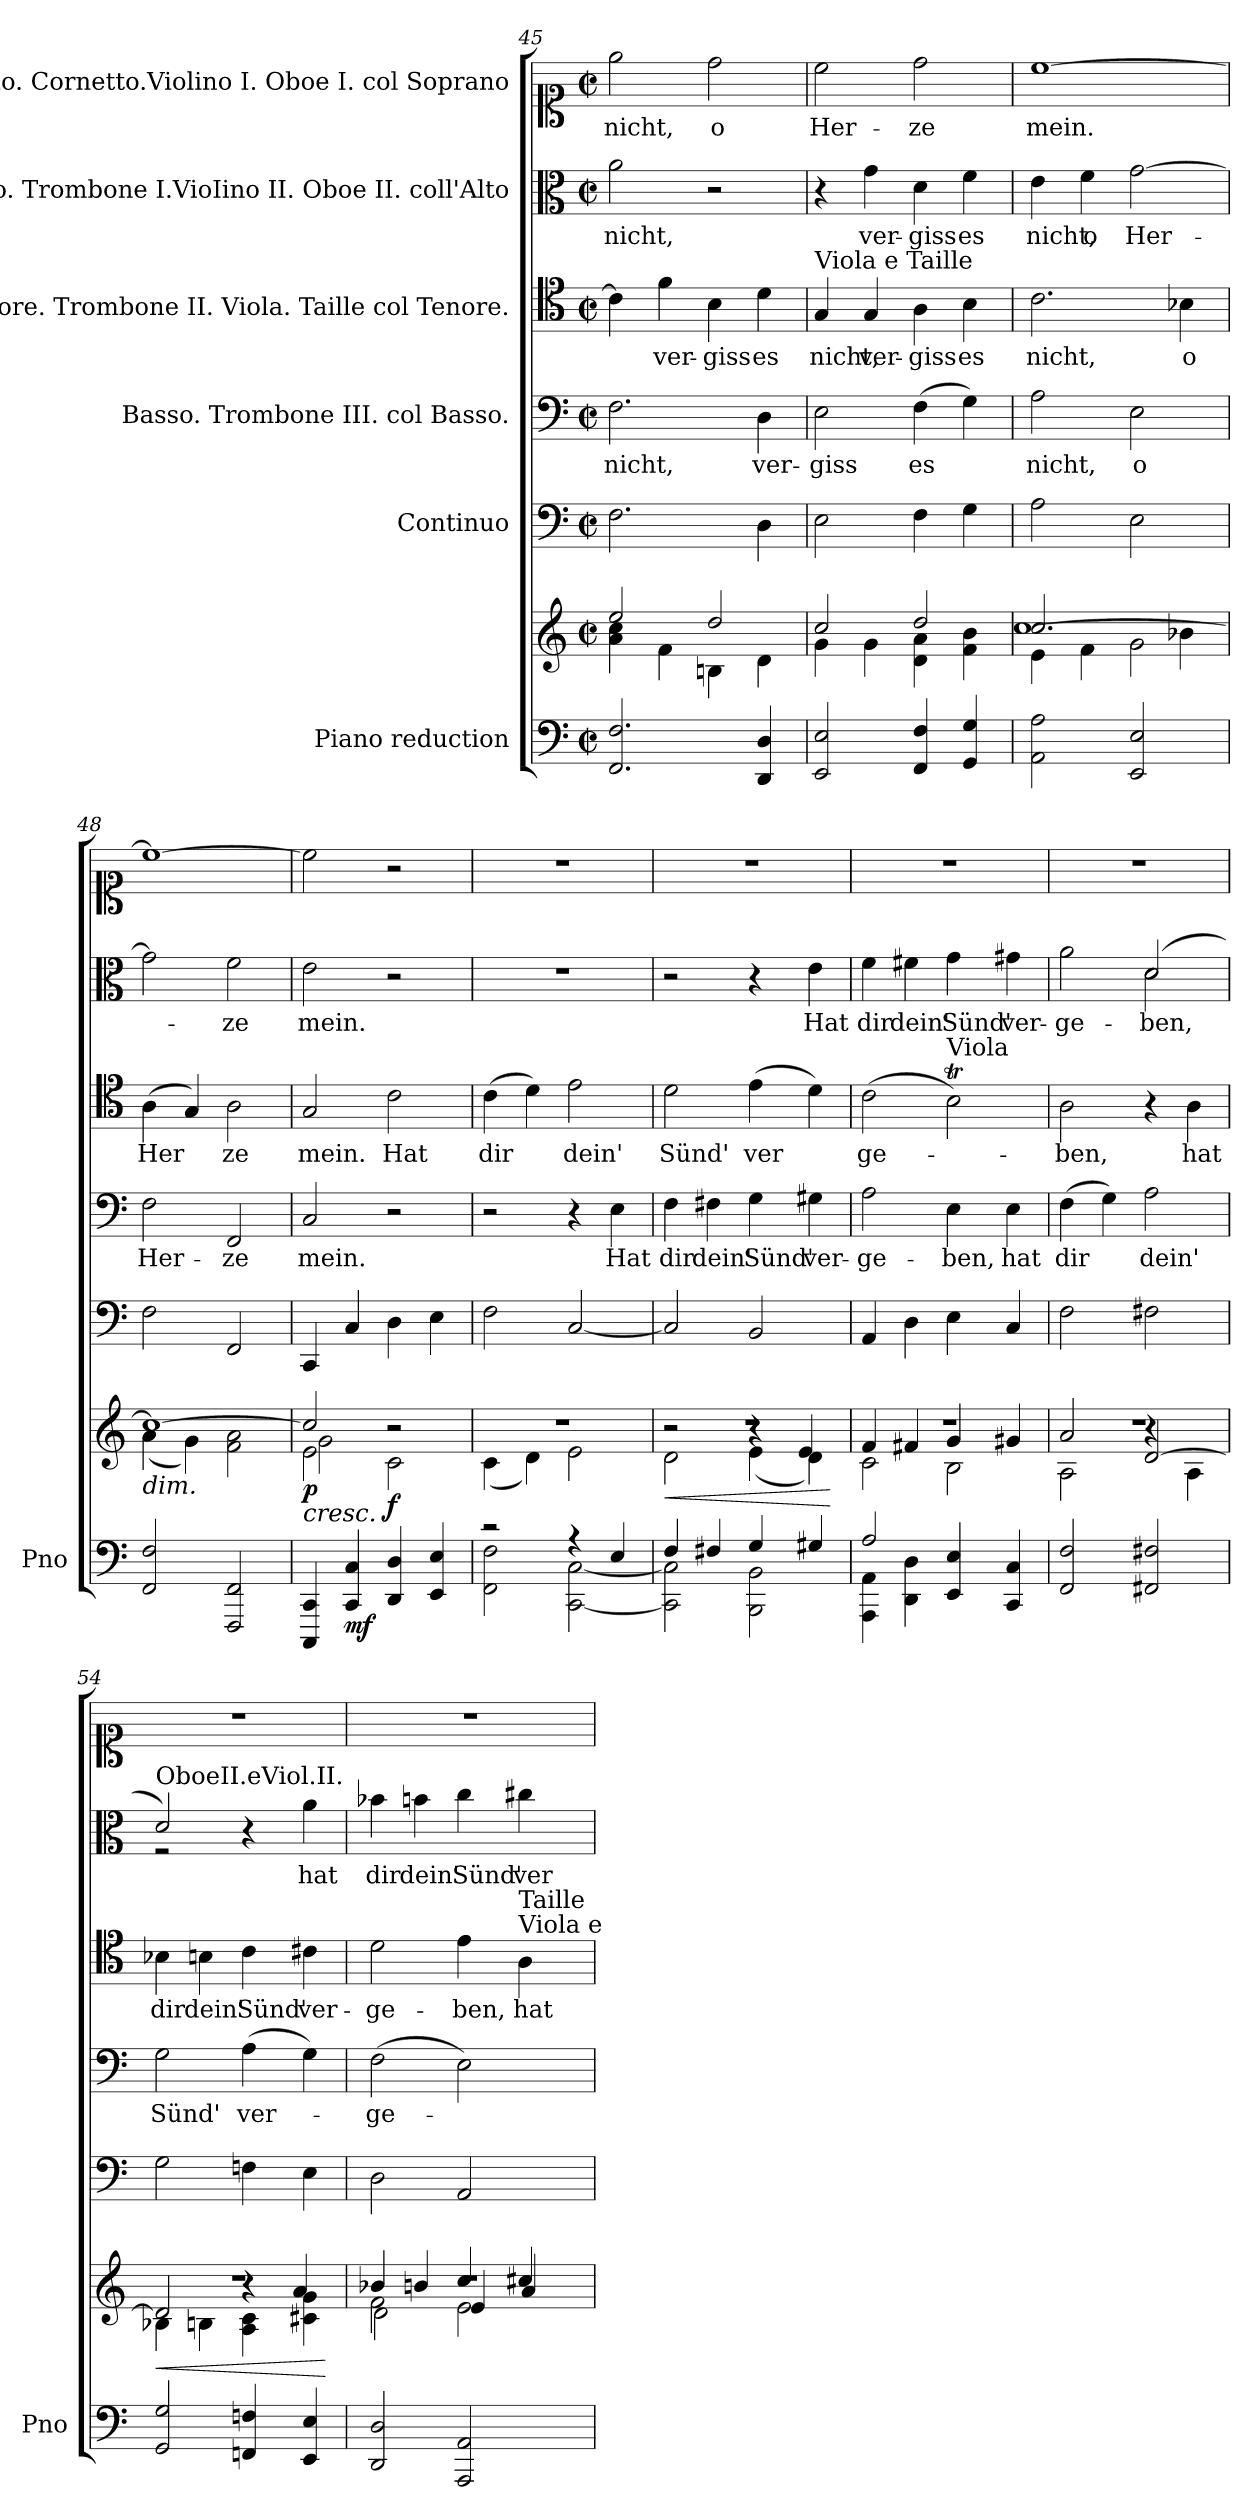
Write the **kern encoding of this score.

**kern	**kern	**dynam	**kern	**kern	**text	**kern	**text	**kern	**text	**kern	**text
*part6	*part6	*part6	*part5	*part4	*part4	*part3	*part3	*part2	*part2	*part1	*part1
*staff7	*staff6	*staff6/7	*staff5	*staff4	*staff4	*staff3	*staff3	*staff2	*staff2	*staff1	*staff1
*I"Piano reduction	*	*	*I"Continuo	*I"Basso. Trombone III. col Basso.	*	*I"Tenore.  Trombone II. Viola. Taille col Tenore.	*	*I"Alto. Trombone I.VioIino II. Oboe II. coll'Alto	*	*I"Soprano. Cornetto.Violino I. Oboe I. col Soprano	*
*I'Pno	*	*	*	*	*	*	*	*	*	*	*
*clefF4	*clefG2	*	*clefF4	*clefF4	*	*clefC4	*	*clefC3	*	*clefC1	*
*k[]	*k[]	*	*k[]	*k[]	*	*k[]	*	*k[]	*	*k[]	*
*M2/2	*M2/2	*	*M2/2	*M2/2	*	*M2/2	*	*M2/2	*	*M2/2	*
*met(c|)	*met(c|)	*	*met(c|)	*met(c|)	*	*met(c|)	*	*met(c|)	*	*met(c|)	*
=45	=45	=45	=45	=45	=45	=45	=45	=45	=45	=45	=45
*	*^	*	*	*	*	*	*	*	*	*	*
!	!	!	!	!	!	!LO:LY:b	!	!	!	!LO:LY:b	!	!LO:LY:b
2.FF/ 2.F/	2ee/	4a\ 4cc\	.	2.F\	2.F\	nicht,	4c\]	.	2a\	nicht,	2ee\	nicht,
!	!	!	!	!	!	!	!	!LO:LY:b	!	!	!	!
.	.	4f\	.	.	.	.	4f\	ver-	.	.	.	.
!	!	!	!	!	!	!	!	!LO:LY:b	!	!	!	!LO:LY:b
.	2dd/	4Bn\	.	.	.	.	4B\	-giss	2r	.	2dd\	o
!	!	!	!	!	!	!LO:LY:b	!	!LO:LY:b	!	!	!	!
4DD/ 4D/	.	4d\	.	4D\	4D\	ver-	4d\	es	.	.	.	.
=46	=46	=46	=46	=46	=46	=46	=46	=46	=46	=46	=46	=46
!	!	!	!	!	!	!	!LO:TX:a:t=Viola e Taille	!	!	!	!	!
!	!	!	!	!	!	!LO:LY:b	!	!LO:LY:b	!	!	!	!LO:LY:b
2EE/ 2E/	2cc/	4g\	.	2E\	2E\	-giss	4G/	nicht,	4r	.	2cc\	Her-
!	!	!	!	!	!	!	!	!LO:LY:b	!	!LO:LY:b	!	!
.	.	4g\	.	.	.	.	4G/	ver-	4g\	ver-	.	.
!	!	!	!	!	!	!LO:LY:b	!	!LO:LY:b	!	!LO:LY:b	!	!LO:LY:b
4FF/ 4F/	2dd/	4d\ 4a\	.	4F\	(4F\	es	4A\	-giss	4d\	-giss	2dd\	-ze
!	!	!	!	!	!	!	!	!LO:LY:b	!	!LO:LY:b	!	!
4GG/ 4G/	.	4f\ 4b\	.	4G\	4G\)	.	4B\	es	4f\	es	.	.
!!LO:PB:g=z
=47	=47	=47	=47	=47	=47	=47	=47	=47	=47	=47	=47	=47
*	*	*^	*	*	*	*	*	*	*	*	*	*
!	!	!	!	!	!	!	!LO:LY:b	!	!LO:LY:b	!	!LO:LY:b	!	!LO:LY:b
2AA\ 2A\	2.cc/	4e\	[1cc	.	2A\	2A\	nicht,	2.c\	nicht,	4e\	nicht,	[1cc	mein.
!	!	!	!	!	!	!	!	!	!	!	!LO:LY:b	!	!
.	.	4f\	.	.	.	.	.	.	.	4f\	o	.	.
!	!	!	!	!	!	!	!LO:LY:b	!	!	!	!LO:LY:b	!	!
2EE/ 2E/	.	2g\	.	.	2E\	2E\	o	.	.	[2g\	Her-	.	.
!	!	!	!	!	!	!	!	!	!LO:LY:b	!	!	!	!
.	4b-X\	.	.	.	.	.	.	4B-X\	o	.	.	.	.
*	*	*v	*v	*	*	*	*	*	*	*	*	*	*
=48	=48	=48	=48	=48	=48	=48	=48	=48	=48	=48	=48	=48
!	!LO:TX:b:i:t=dim.	!	!	!	!	!	!	!	!	!	!	!
!	!	!	!	!	!	!LO:LY:b	!	!LO:LY:b	!	!	!	!
2FF/ 2F/	1cc_	(4a\	.	2F\	2F\	Her-	(4A\	Her	2g\]	.	1cc_	.
.	.	4g\)	.	.	.	.	4G/)	.	.	.	.	.
!	!	!	!	!	!	!LO:LY:b	!	!LO:LY:b	!	!LO:LY:b	!	!
2FFF/ 2FF/	.	2f\ 2a\	.	2FF/	2FF/	-ze	2A\	ze	2f\	-ze	.	.
=49	=49	=49	=49	=49	=49	=49	=49	=49	=49	=49	=49	=49
!	!	!	!LO:HP:b	!	!	!LO:LY:b	!	!LO:LY:b	!	!LO:LY:b	!	!
*	*	*^	*	*	*	*	*	*	*	*	*	*
!	!	!	!	!LO:DY:n=1:b	!	!	!	!	!	!	!	!	!
4CCC/ 4CC/	2cc/]	2e\	2g\	< p	4CC/	2C/	mein.	2G/	mein.	2e\	mein.	2cc\]	.
!	!	!	!	!LO:DY:n=2:b=2	!	!	!	!	!	!	!	!	!
4CC/ 4C/	.	.	.	mf	4C/	.	.	.	.	.	.	.	.
!	!	!	!	!LO:DY:n=3:b	!	!	!	!	!LO:LY:b	!	!	!	!
4DD/ 4D/	2r	2c\	2r	f	4D\	2r	.	2c\	Hat	2r	.	2r	.
4EE/ 4E/	.	.	.	.	4E\	.	.	.	.	.	.	.	.
*	*v	*v	*v	*	*	*	*	*	*	*	*	*	*
.	.	[	.	.	.	.	.	.	.	.	.
=50	=50	=50	=50	=50	=50	=50	=50	=50	=50	=50	=50
*^	*^	*	*	*	*	*	*	*	*	*	*
*	*	*	*^	*	*	*	*	*	*	*	*	*	*
!	!	!	!	!	!	!	!	!	!	!LO:LY:b	!	!	!	!
2r	2FF\ 2F\	1r	(4c\	1r	.	2F\	2r	.	(4c\	dir	1r	.	1r	.
.	.	.	4d\)	.	.	.	.	.	4d\)	.	.	.	.	.
!	!	!	!	!	!	!	!	!	!	!LO:LY:b	!	!	!	!
4r	[2CC\ [2C\	.	2e\	.	.	[2C/	4r	.	2e\	dein'	.	.	.	.
!	!	!	!	!	!	!	!	!LO:LY:b	!	!	!	!	!	!
4E/	.	.	.	.	.	.	4E\	Hat	.	.	.	.	.	.
=51	=51	=51	=51	=51	=51	=51	=51	=51	=51	=51	=51	=51	=51	=51
!	!	!	!	!	!LO:HP:b	!	!	!LO:LY:b	!	!LO:LY:b	!	!	!	!
4F/	2CC\] 2C\]	1r	2d\	2r	<	2C/]	4F\	dir	2d\	Sünd'	2r	.	1r	.
!	!	!	!	!	!	!	!	!LO:LY:b	!	!	!	!	!	!
4F#X/	.	.	.	.	.	.	4F#X\	dein'	.	.	.	.	.	.
!	!	!	!	!	!	!	!	!LO:LY:b	!	!LO:LY:b	!	!	!	!
4G/	2BBB\ 2BB\	.	(4e\	4r	.	2BB/	4G\	Sünd'	(4e\	ver	4r	.	.	.
!	!	!	!	!	!	!	!	!LO:LY:b	!	!	!	!LO:LY:b	!	!
4G#X/	.	.	4d\)	4e/	.	.	4G#X\	ver-	4d\)	.	4e\	Hat	.	.
*v	*v	*	*	*	*	*	*	*	*	*	*	*	*	*
*	*v	*v	*v	*	*	*	*	*	*	*	*	*	*
.	.	[	.	.	.	.	.	.	.	.	.
=52	=52	=52	=52	=52	=52	=52	=52	=52	=52	=52	=52
*^	*^	*	*	*	*	*	*	*	*	*	*
*	*	*	*^	*	*	*	*	*	*	*	*	*	*
!	!	!	!	!	!	!	!	!LO:LY:b	!	!LO:LY:b	!	!LO:LY:b	!	!
2A/	4AAA\ 4AA\	1r	2c\	4f/	.	4AA/	2A\	-ge-	(2c\	ge-	4f\	dir	1r	.
!	!	!	!	!	!	!	!	!	!	!	!	!LO:LY:b	!	!
.	4DD\ 4D\	.	.	4f#X/	.	4D\	.	.	.	.	4f#X\	dein'	.	.
!	!	!	!	!	!	!	!	!	!LO:TX:a:t=Viola	!	!	!	!	!
!	!	!	!	!	!	!	!	!LO:LY:b	!	!	!	!LO:LY:b	!	!
2ryy	4EE/ 4E/	.	2B\	4g/	.	4E\	4E\	-ben,	2Bt\)	.	4g\	Sünd'	.	.
!	!	!	!	!	!	!	!	!LO:LY:b	!	!	!	!LO:LY:b	!	!
.	4CC/ 4C/	.	.	4g#X/	.	4C/	4E\	hat	.	.	4g#X\	ver-	.	.
=53	=53	=53	=53	=53	=53	=53	=53	=53	=53	=53	=53	=53	=53	=53
!	!	!	!	!	!	!	!	!LO:LY:b	!	!LO:LY:b	!	!LO:LY:b	!	!
*v	*v	*	*	*	*	*	*	*	*	*	*^	*	*	*
2FF/ 2F/	1r	2A\	2a/	.	2F\	(4F\	dir	2A\	-ben,	2a\	2ryy	-ge-	1r	.
.	.	.	.	.	.	4G\)	.	.	.	.	.	.	.	.
!	!	!	!	!	!	!	!LO:LY:b	!	!	!	!	!LO:LY:b	!	!
2FF#X/ 2F#X/	.	4r	[2d/	.	2F#X\	2A\	dein'	4r	.	(2d/	2d\	-ben,	.	.
!	!	!	!	!	!	!	!	!	!LO:LY:b	!	!	!	!	!
.	.	4A\	.	.	.	.	.	4A\	hat	.	.	.	.	.
=54	=54	=54	=54	=54	=54	=54	=54	=54	=54	=54	=54	=54	=54	=54
!	!	!	!	!	!	!	!	!	!	!LO:TX:a:t=OboeII.eViol.II.	!	!	!	!
!	!	!	!	!LO:HP:b	!	!	!LO:LY:b	!	!LO:LY:b	!	!	!	!	!
2GG/ 2G/	1r	4B-X\	2d/]	<	2G\	2G\	Sünd'	4B-X\	dir	2d/)	2r	.	1r	.
!	!	!	!	!	!	!	!	!	!LO:LY:b	!	!	!	!	!
.	.	4Bn\	.	.	.	.	.	4Bn\	dein'	.	.	.	.	.
!	!	!	!	!	!	!	!LO:LY:b	!	!LO:LY:b	!	!	!	!	!
4FFn/ 4Fn/	.	4A\ 4c\	4r	.	4Fn\	(4A\	ver-	4c\	Sünd'	2ryy	4r	.	.	.
!	!	!	!	!	!	!	!	!	!LO:LY:b	!	!	!LO:LY:b	!	!
4EE/ 4E/	.	4c#X\ 4g\	4a/	.	4E\	4G\)	.	4c#X\	ver-	.	4a\	hat	.	.
*	*v	*v	*v	*	*	*	*	*	*	*v	*v	*	*	*
.	.	[	.	.	.	.	.	.	.	.	.
!!LO:LB:g=z
=55	=55	=55	=55	=55	=55	=55	=55	=55	=55	=55	=55
*	*^	*	*	*	*	*	*	*	*	*	*
*	*	*^	*	*	*	*	*	*	*	*	*	*
*	*	*	*^	*	*	*	*	*	*	*	*	*	*
!	!	!	!	!	!	!	!	!LO:LY:b	!	!LO:LY:b	!	!LO:LY:b	!	!
2DD/ 2D/	1r	2f\	4b-X/	2d\	.	2D\	(2F\	-ge-	2d\	-ge-	4b-X\	dir	1r	.
!	!	!	!	!	!	!	!	!	!	!	!	!LO:LY:b	!	!
.	.	.	4bn/	.	.	.	.	.	.	.	4bn\	dein'	.	.
!	!	!	!	!	!	!	!	!	!	!LO:LY:b	!	!LO:LY:b	!	!
2AAA/ 2AA/	.	2e\	4cc/	4e/	.	2AA/	2E\)	.	4e\	-ben,	4cc\	Sünd'	.	.
!	!	!	!	!	!	!	!	!	!LO:TX:a:t=Viola e	!	!	!	!	!
!	!	!	!	!	!	!	!	!	!LO:TX:a:t=Taille	!	!	!	!	!
!	!	!	!	!	!	!	!	!	!	!LO:LY:b	!	!LO:LY:b	!	!
.	.	.	4cc#X/	4a/	.	.	.	.	4A\	hat	4cc#X\	ver-	.	.
*	*v	*v	*v	*v	*	*	*	*	*	*	*	*	*	*
=	=	=	=	=	=	=	=	=	=	=	=
*-	*-	*-	*-	*-	*-	*-	*-	*-	*-	*-	*-
